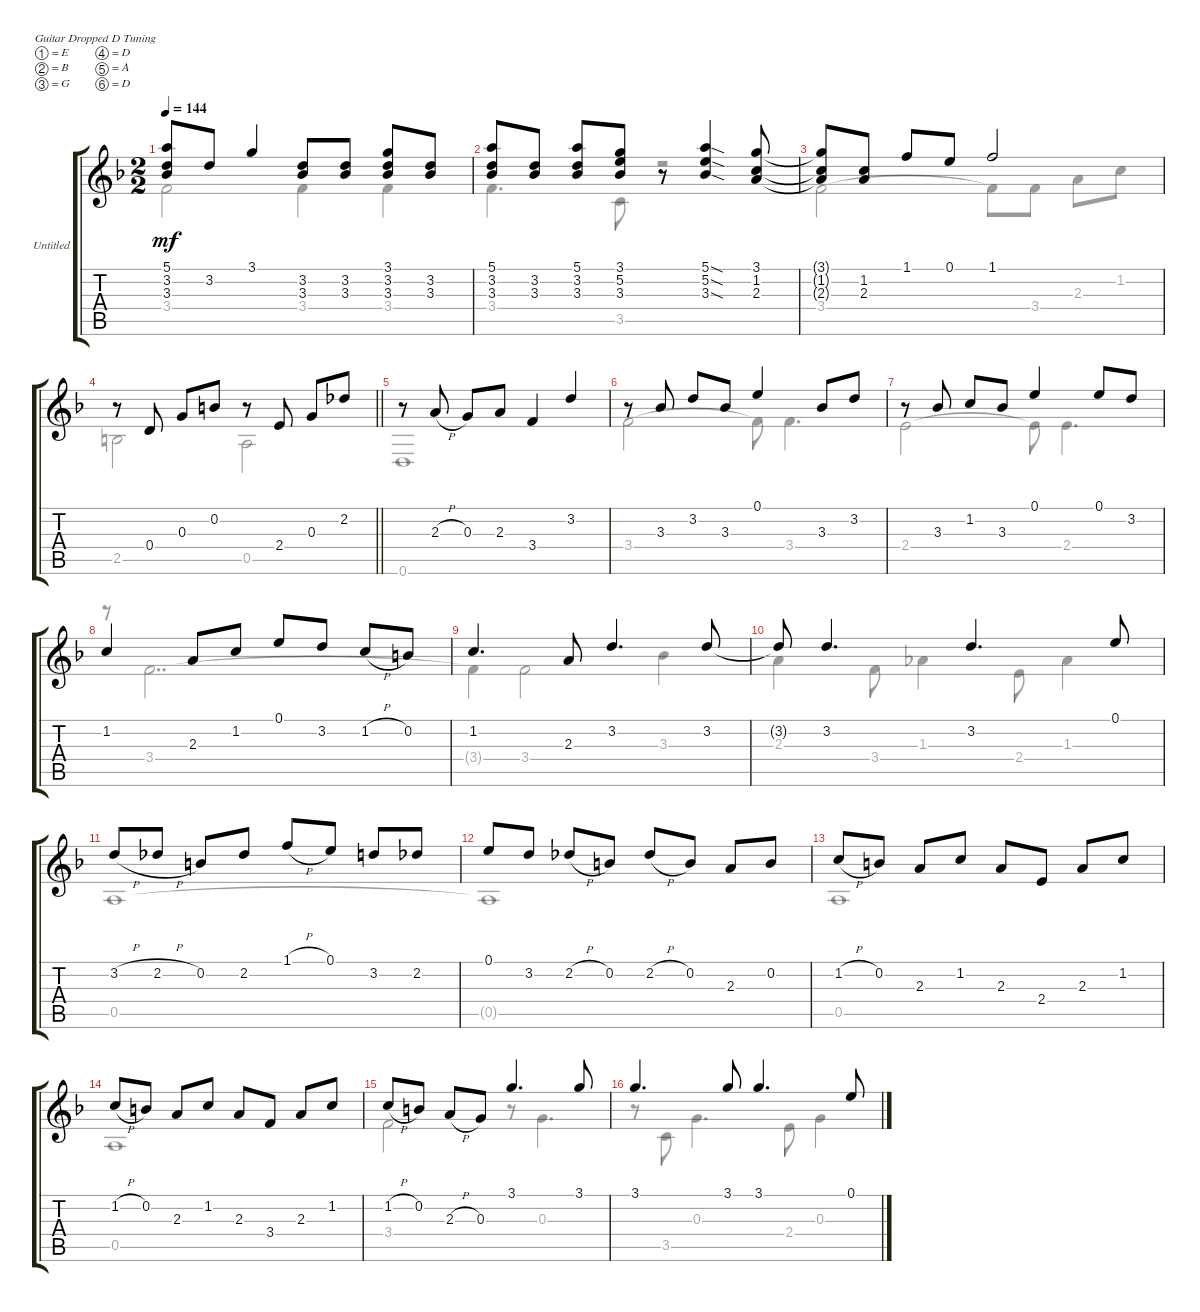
\bracketExtendMode groupsimilarinstruments
\firstSystemTrackNameOrientation horizontal
\otherSystemsTrackNameOrientation horizontal
\track ("Untitled" "Untitled") {instrument acousticguitarnylon}
\staff {score tabs}
\tuning (E4 B3 G3 D3 A2 D2)
\voice
\ts (2 2)
\tempo 144
\clef g2
\ks dminor
(5.1{t} 3.2{t} 3.3{t}).8{dy mf} 3.2.8 3.1.4 (3.2 3.3).8 (3.2 3.3).8 (3.1 3.2 3.3).8 (3.2 3.3).8 |
(5.1 3.2 3.3).8 (3.2 3.3).8 (5.1 3.2 3.3).8 (3.1 5.2 3.3).8 r.8 (5.1{sod} 5.2{sod} 3.3{sod}).4 (3.1 1.2 2.3).8 |
(3.1{t} 1.2{t} 2.3{t}).8 (1.2 2.3).8 1.1.8 0.1.8 1.1.2 |
\barLineRight lightlight
r.8 0.4.8 0.3.8 0.2.8 r.8 2.4.8 0.3.8 2.2.8 |
r.8 2.3{h}.8 0.3.8 2.3.8 3.4.4 3.2.4 |
r.8 3.3.8 3.2.8 3.3.8 0.1.4 3.3.8 3.2.8 |
r.8 3.3.8 1.2.8 3.3.8 0.1.4 0.1.8 3.2.8 |
1.2.4 2.3.8 1.2.8 0.1.8 3.2.8 1.2{h}.8 0.2.8 |
1.2.4{d} 2.3.8 3.2.4{d} 3.2.8 |
3.2{t}.8 3.2.4{d} 3.2.4{d} 0.1.8 |
3.2{h}.8 2.2{h}.8 0.2.8 2.2.8 1.1{h}.8 0.1.8 3.2.8 2.2.8 |
0.1.8 3.2.8 2.2{h}.8 0.2.8 2.2{h}.8 0.2.8 2.3.8 0.2.8 |
1.2{h}.8 0.2.8 2.3.8 1.2.8 2.3.8 2.4.8 2.3.8 1.2.8 |
1.2{h}.8 0.2.8 2.3.8 1.2.8 2.3.8 3.4.8 2.3.8 1.2.8 |
1.2{h}.8 0.2.8 2.3{h}.8 0.3.8 3.1.4{d} 3.1.8 |
3.1.4{d} 3.1.8 3.1.4{d} 0.1.8
\voice
\clef g2
\ottava regular
\simile none
\ks dminor
3.4{t}.2{dy mf} 3.4.4 3.4.4 |
3.4.4{d} 3.5.8 r.2 |
3.4.2 3.4{t}.8 3.4.8 2.3.8 1.2.8 |
\barLineRight lightlight
2.5.2 0.5.2 |
0.6.1 |
3.4.2 3.4{t}.8 3.4.4{d} |
2.4.2 2.4{t}.8 2.4.4{d} |
r.8 3.4.2{dd} |
3.4{t}.4 3.4.2 3.3.4 |
2.3.4 3.4.8 1.3.4 2.4.8 1.3.4 |
0.5.1 |
0.5{t}.1 |
0.5.1 |
0.5.1 |
3.4.2 r.8 0.3.4{d} |
r.8 3.5.8 0.3.4{d} 2.4.8 0.3.4
